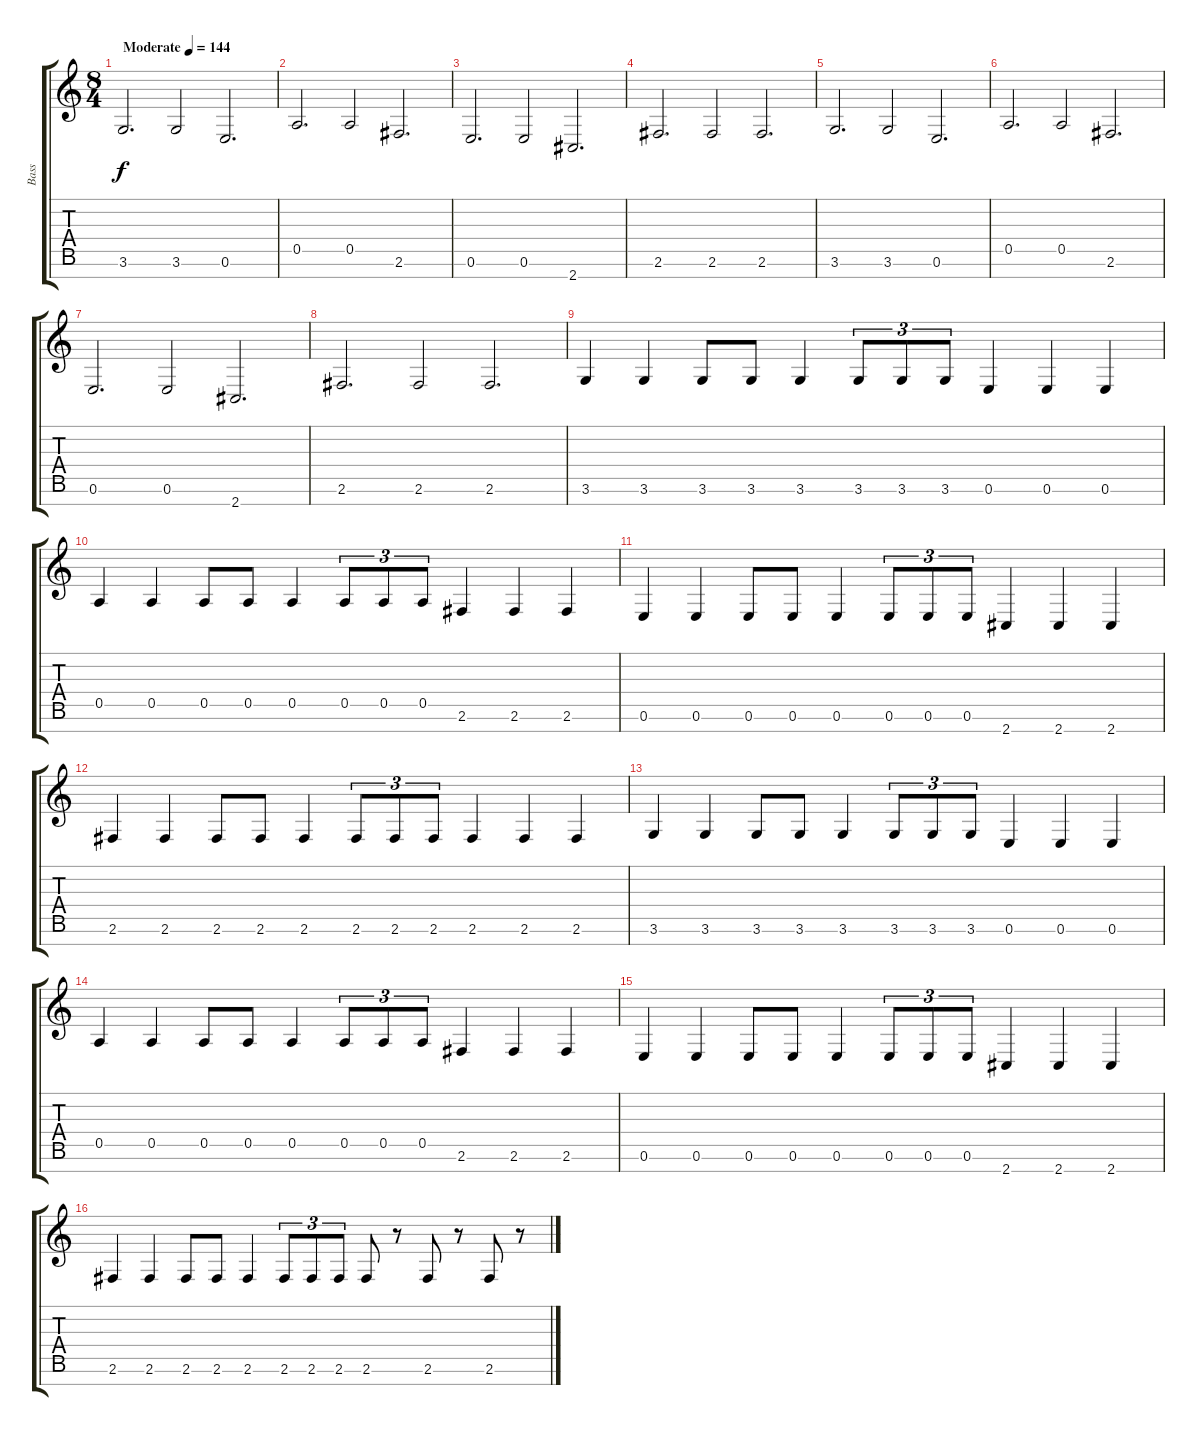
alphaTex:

\track ("Bass" "Bass") {instrument electricbassfinger}
\staff {score tabs}
\tuning (E4 B3 G3 D3 A2 E2 B1) {hide}
\ts (8 4)
\tempo (144 "Moderate")
\clef g2
\ks c
3.6.2{d dy f instrument electricbassfinger} 3.6.2 0.6.2{d} |
0.5.2{d} 0.5.2 2.6.2{d} |
0.6.2{d} 0.6.2 2.7.2{d} |
2.6.2{d} 2.6.2 2.6.2{d} |
3.6.2{d} 3.6.2 0.6.2{d} |
0.5.2{d} 0.5.2 2.6.2{d} |
0.6.2{d} 0.6.2 2.7.2{d} |
2.6.2{d} 2.6.2 2.6.2{d} |
3.6.4 3.6.4 3.6.8 3.6.8 3.6.4 3.6.8{tu (3 2)} 3.6.8{tu (3 2)} 3.6.8{tu (3 2)} 0.6.4 0.6.4 0.6.4 |
0.5.4 0.5.4 0.5.8 0.5.8 0.5.4 0.5.8{tu (3 2)} 0.5.8{tu (3 2)} 0.5.8{tu (3 2)} 2.6.4 2.6.4 2.6.4 |
0.6.4 0.6.4 0.6.8 0.6.8 0.6.4 0.6.8{tu (3 2)} 0.6.8{tu (3 2)} 0.6.8{tu (3 2)} 2.7.4 2.7.4 2.7.4 |
2.6.4 2.6.4 2.6.8 2.6.8 2.6.4 2.6.8{tu (3 2)} 2.6.8{tu (3 2)} 2.6.8{tu (3 2)} 2.6.4 2.6.4 2.6.4 |
3.6.4 3.6.4 3.6.8 3.6.8 3.6.4 3.6.8{tu (3 2)} 3.6.8{tu (3 2)} 3.6.8{tu (3 2)} 0.6.4 0.6.4 0.6.4 |
0.5.4 0.5.4 0.5.8 0.5.8 0.5.4 0.5.8{tu (3 2)} 0.5.8{tu (3 2)} 0.5.8{tu (3 2)} 2.6.4 2.6.4 2.6.4 |
0.6.4 0.6.4 0.6.8 0.6.8 0.6.4 0.6.8{tu (3 2)} 0.6.8{tu (3 2)} 0.6.8{tu (3 2)} 2.7.4 2.7.4 2.7.4 |
2.6.4 2.6.4 2.6.8 2.6.8 2.6.4 2.6.8{tu (3 2)} 2.6.8{tu (3 2)} 2.6.8{tu (3 2)} 2.6.8 r.8 2.6.8 r.8 2.6.8 r.8
